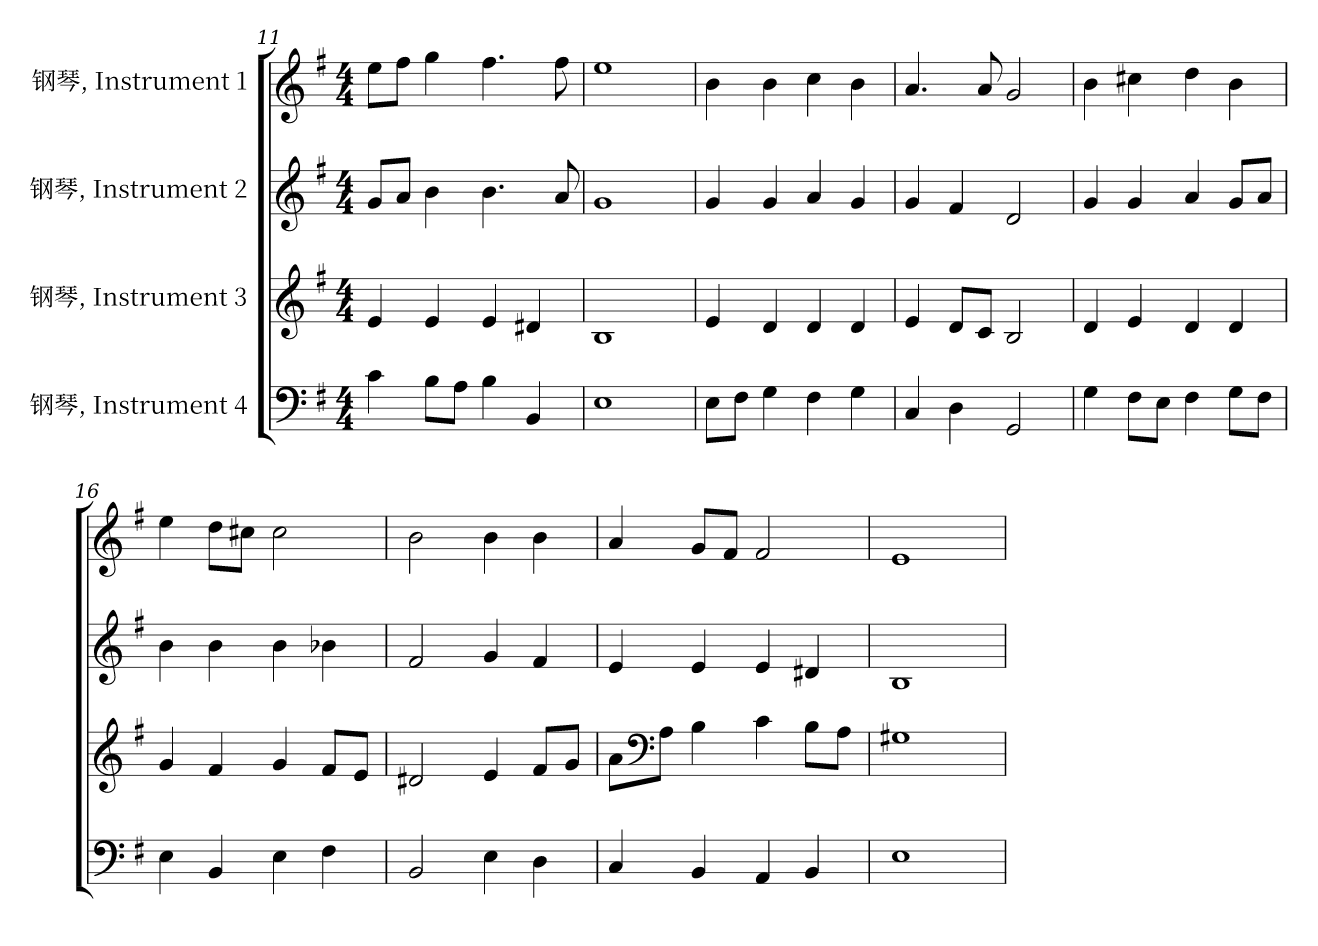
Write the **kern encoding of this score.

**kern	**kern	**kern	**kern
*part4	*part3	*part2	*part1
*staff4	*staff3	*staff2	*staff1
*I"钢琴, Instrument 4	*I"钢琴, Instrument 3	*I"钢琴, Instrument 2	*I"钢琴, Instrument 1
!!LO:LB:g=z
*clefF4	*clefG2	*clefG2	*clefG2
*k[f#]	*k[f#]	*k[f#]	*k[f#]
*M4/4	*M4/4	*M4/4	*M4/4
=11	=11	=11	=11
4c\	4e/	8g/L	8ee\L
.	.	8a/J	8ff#\J
8B\L	4e/	4b\	4gg\
8A\J	.	.	.
4B\	4e/	4.b\	4.ff#\
4BB/	4d#X/	.	.
.	.	8a/	8ff#\
=12	=12	=12	=12
1E	1B	1g	1ee
=13	=13	=13	=13
8E\L	4e/	4g/	4b\
8F#\J	.	.	.
4G\	4d/	4g/	4b\
4F#\	4d/	4a/	4cc\
4G\	4d/	4g/	4b\
=14	=14	=14	=14
4C/	4e/	4g/	4.a/
4D\	8d/L	4f#/	.
.	8c/J	.	8a/
2GG/	2B/	2d/	2g/
=15	=15	=15	=15
4G\	4d/	4g/	4b\
8F#\L	4e/	4g/	4cc#X\
8E\J	.	.	.
4F#\	4d/	4a/	4dd\
8G\L	4d/	8g/L	4b\
8F#\J	.	8a/J	.
=16	=16	=16	=16
4E\	4g/	4b\	4ee\
4BB/	4f#/	4b\	8dd\L
.	.	.	8cc#X\J
4E\	4g/	4b\	2cc#\
4F#\	8f#/L	4b-X\	.
.	8e/J	.	.
=17	=17	=17	=17
2BB/	2d#X/	2f#/	2b\
4E\	4e/	4g/	4b\
4D\	8f#/L	4f#/	4b\
.	8g/J	.	.
!!LO:PB:g=z
=18	=18	=18	=18
4C/	8a\L	4e/	4a/
*	*clefF4	*	*
.	8A\J	.	.
4BB/	4B\	4e/	8g/L
.	.	.	8f#/J
4AA/	4c\	4e/	2f#/
4BB/	8B\L	4d#X/	.
.	8A\J	.	.
=19	=19	=19	=19
1E	1G#X	1B	1e
=	=	=	=
*-	*-	*-	*-
